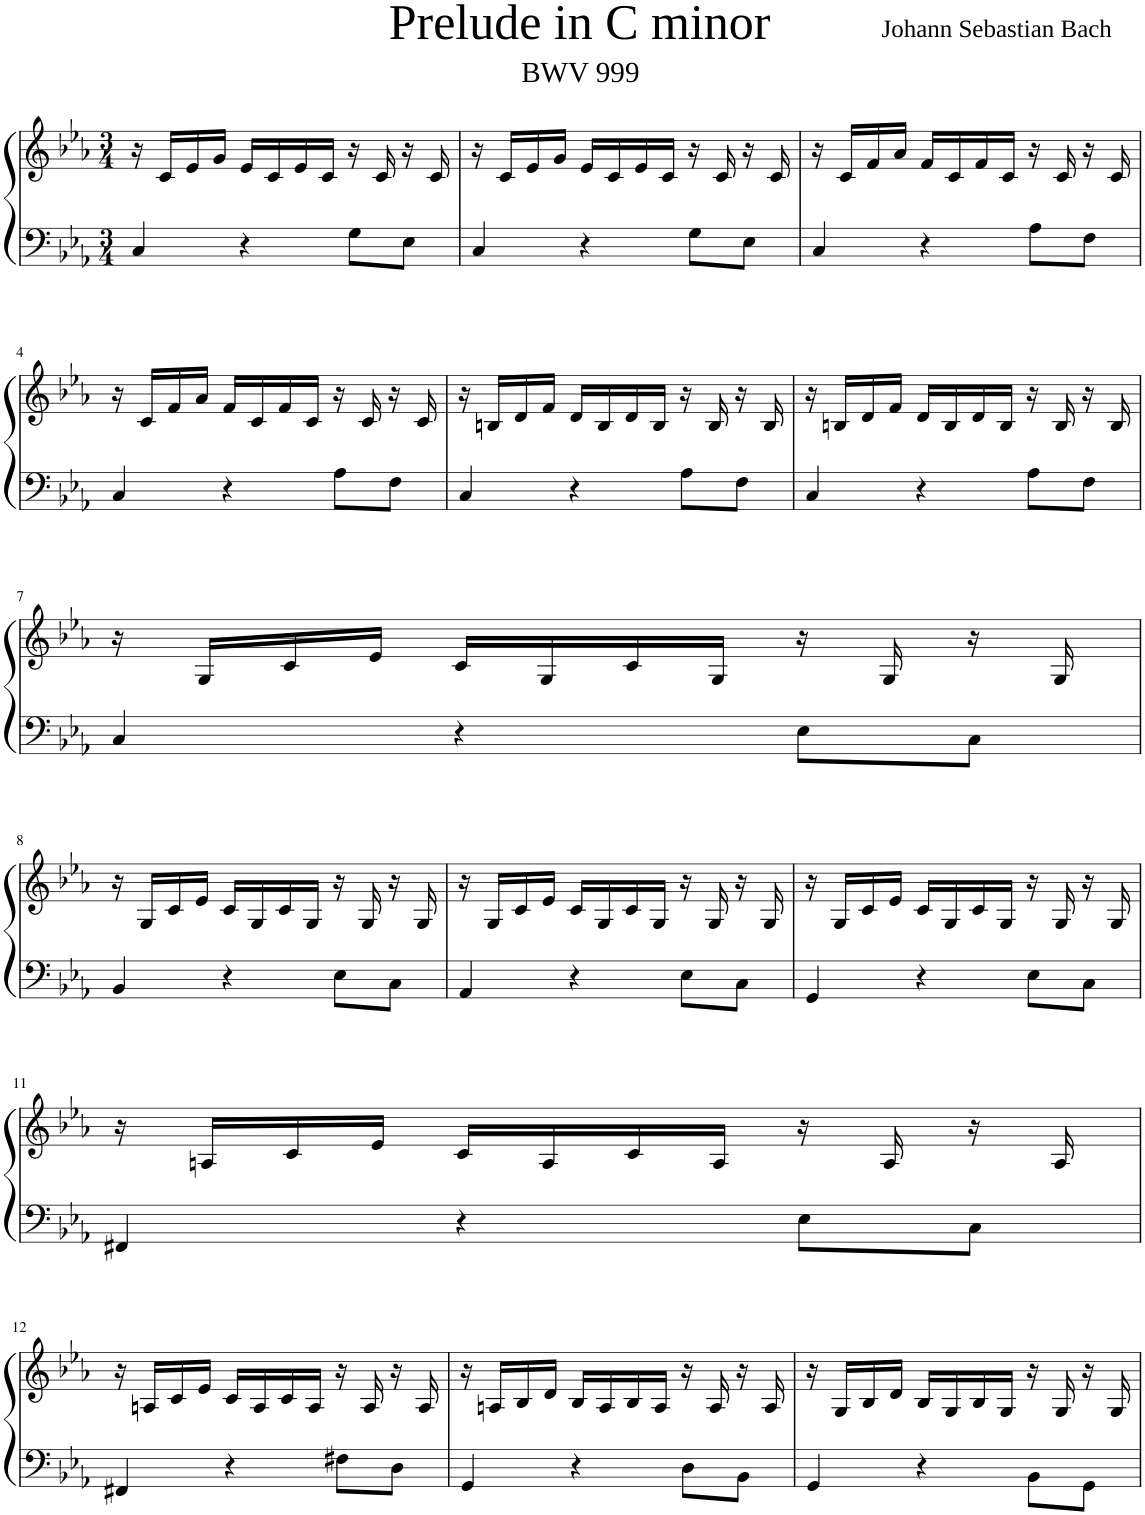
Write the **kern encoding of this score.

**kern	**kern
*part1	*part1
*staff2	*staff1
*I"Piano	*
*I'Pno	*
*clefF4	*clefG2
*k[b-e-a-]	*k[b-e-a-]
*M3/4	*M3/4
=1	=1
4C/	16r
.	16c/LL
.	16e-/
.	16g/JJ
4r	16e-/LL
.	16c/
.	16e-/
.	16c/JJ
8G\L	16r
.	16c/
8E-\J	16r
.	16c/
=2	=2
4C/	16r
.	16c/LL
.	16e-/
.	16g/JJ
4r	16e-/LL
.	16c/
.	16e-/
.	16c/JJ
8G\L	16r
.	16c/
8E-\J	16r
.	16c/
=3	=3
4C/	16r
.	16c/LL
.	16f/
.	16a-/JJ
4r	16f/LL
.	16c/
.	16f/
.	16c/JJ
8A-\L	16r
.	16c/
8F\J	16r
.	16c/
!!LO:LB:g=z
=4	=4
4C/	16r
.	16c/LL
.	16f/
.	16a-/JJ
4r	16f/LL
.	16c/
.	16f/
.	16c/JJ
8A-\L	16r
.	16c/
8F\J	16r
.	16c/
=5	=5
4C/	16r
.	16Bn/LL
.	16d/
.	16f/JJ
4r	16d/LL
.	16B/
.	16d/
.	16B/JJ
8A-\L	16r
.	16B/
8F\J	16r
.	16B/
=6	=6
4C/	16r
.	16Bn/LL
.	16d/
.	16f/JJ
4r	16d/LL
.	16B/
.	16d/
.	16B/JJ
8A-\L	16r
.	16B/
8F\J	16r
.	16B/
!!LO:LB:g=z
=7	=7
4C/	16r
.	16G/LL
.	16c/
.	16e-/JJ
4r	16c/LL
.	16G/
.	16c/
.	16G/JJ
8E-\L	16r
.	16G/
8C\J	16r
.	16G/
!!LO:LB:g=z
=8	=8
4BB-/	16r
.	16G/LL
.	16c/
.	16e-/JJ
4r	16c/LL
.	16G/
.	16c/
.	16G/JJ
8E-\L	16r
.	16G/
8C\J	16r
.	16G/
=9	=9
4AA-/	16r
.	16G/LL
.	16c/
.	16e-/JJ
4r	16c/LL
.	16G/
.	16c/
.	16G/JJ
8E-\L	16r
.	16G/
8C\J	16r
.	16G/
=10	=10
4GG/	16r
.	16G/LL
.	16c/
.	16e-/JJ
4r	16c/LL
.	16G/
.	16c/
.	16G/JJ
8E-\L	16r
.	16G/
8C\J	16r
.	16G/
!!LO:LB:g=z
=11	=11
4FF#X/	16r
.	16An/LL
.	16c/
.	16e-/JJ
4r	16c/LL
.	16A/
.	16c/
.	16A/JJ
8E-\L	16r
.	16A/
8C\J	16r
.	16A/
!!LO:LB:g=z
=12	=12
4FF#X/	16r
.	16An/LL
.	16c/
.	16e-/JJ
4r	16c/LL
.	16A/
.	16c/
.	16A/JJ
8F#X\L	16r
.	16A/
8D\J	16r
.	16A/
=13	=13
4GG/	16r
.	16An/LL
.	16B-/
.	16d/JJ
4r	16B-/LL
.	16A/
.	16B-/
.	16A/JJ
8D\L	16r
.	16A/
8BB-\J	16r
.	16A/
=14	=14
4GG/	16r
.	16G/LL
.	16B-/
.	16d/JJ
4r	16B-/LL
.	16G/
.	16B-/
.	16G/JJ
8BB-\L	16r
.	16G/
8GG\J	16r
.	16G/
=	=
*-	*-
